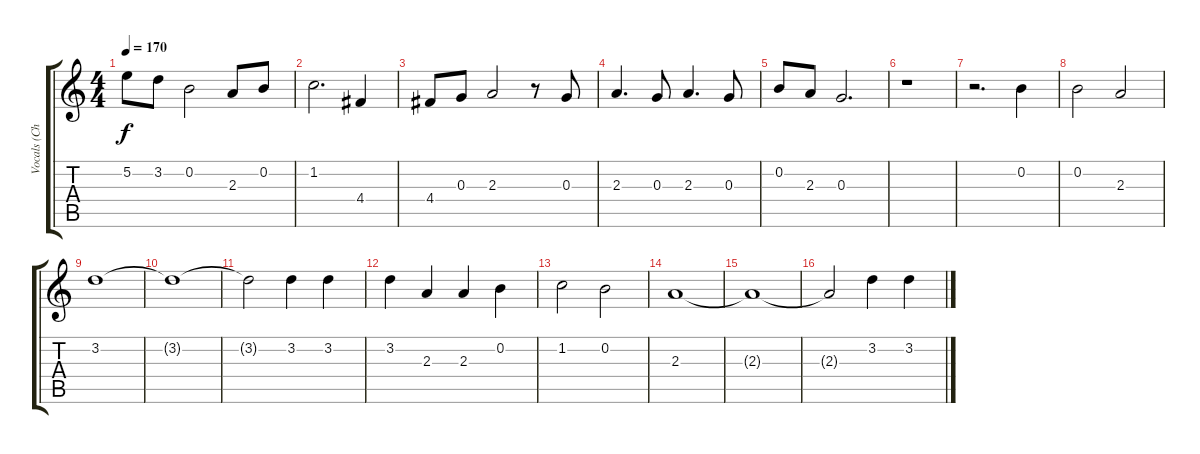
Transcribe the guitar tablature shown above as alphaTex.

\track ("Vocals (Chris Martin)" "Vocals (Ch") {instrument distortionguitar}
\staff {score tabs}
\tuning (E4 B3 G3 D3 A2 E2) {hide}
\ts (4 4)
\tempo 170
\clef g2
\ks c
5.2.8{dy f} 3.2.8 0.2.2 2.3.8 0.2.8 |
1.2.2{d} 4.4.4 |
4.4.8 0.3.8 2.3.2 r.8 0.3.8 |
2.3.4{d} 0.3.8 2.3.4{d} 0.3.8 |
0.2.8 2.3.8 0.3.2{d} |
r.1 |
r.2{d} 0.2.4 |
0.2.2 2.3.2 |
3.2.1 |
3.2{t}.1 |
3.2{t}.2 3.2.4 3.2.4 |
3.2.4 2.3.4 2.3.4 0.2.4 |
1.2.2 0.2.2 |
2.3.1 |
2.3{t}.1 |
2.3{t}.2 3.2.4 3.2.4
